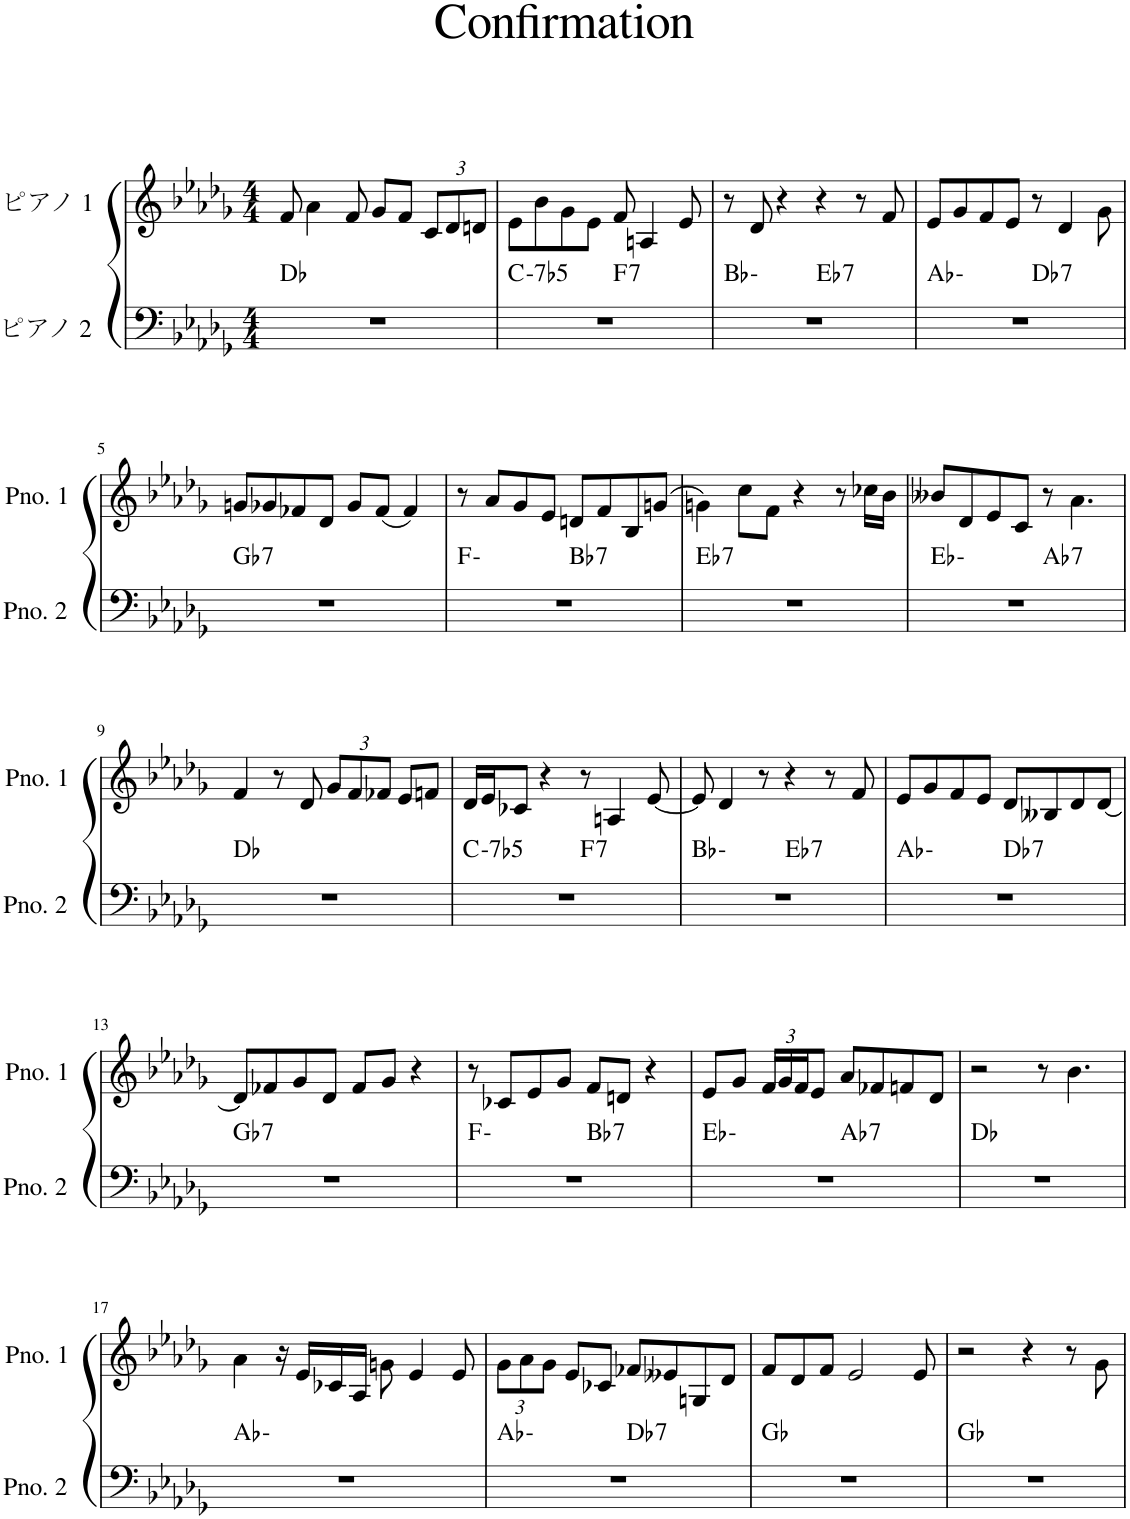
**kern	**harte	**kern
*part2	*part2	*part1
*staff2	*	*staff1
*I"ピアノ 2	*	*I"ピアノ 1
*clefF4	*	*clefG2
*k[b-e-a-d-g-]	*	*k[b-e-a-d-g-]
*M4/4	*	*M4/4
=1	=1	=1
1r	Db:maj	8f/
.	.	4a-\
.	.	8f/
.	.	8g-/L
.	.	8f/J
*	*	*Xbrackettup
.	.	12c/L
.	.	12d-/
.	.	12dn/J
=2	=2	=2
!	!LO:H:kt=-7b5	!
*^	*	*
1r	2ryy	C:hdim7	8e-\L
.	.	.	8b-\
.	.	.	8g-\
.	.	.	8e-\J
!	!	!LO:H:kt=7	!
.	2ryy	F:7	8f/
.	.	.	4An/
.	.	.	8e-/
=3	=3	=3	=3
1r	2ryy	Bb:min	8r
.	.	.	8d-/
.	.	.	4r
!	!	!LO:H:kt=7	!
.	2ryy	Eb:7	4r
.	.	.	8r
.	.	.	8f/
=4	=4	=4	=4
1r	2ryy	Ab:min	8e-/L
.	.	.	8g-/
.	.	.	8f/
.	.	.	8e-/J
!	!	!LO:H:kt=7	!
.	2ryy	Db:7	8r
.	.	.	4d-/
.	.	.	8g-\
!!LO:LB:g=z
=5	=5	=5	=5
!	!	!LO:H:kt=7	!
*v	*v	*	*
1r	Gb:7	8gn/L
.	.	8g-X/
.	.	8f-X/
.	.	8d-/J
.	.	8g-/L
.	.	(8f-/J
.	.	4f-/)
=6	=6	=6
*^	*	*
1r	2ryy	F:min	8r
.	.	.	8a-/L
.	.	.	8g-/
.	.	.	8e-/J
!	!	!LO:H:kt=7	!
.	2ryy	Bb:7	8dn/L
.	.	.	8f/
.	.	.	8B-/
.	.	.	(8gn/J
=7	=7	=7	=7
!	!	!LO:H:kt=7	!
*v	*v	*	*
1r	Eb:7	4gn\)
.	.	8cc\L
.	.	8f\J
.	.	4r
.	.	8r
.	.	16cc-X\LL
.	.	16b-\JJ
=8	=8	=8
*^	*	*
1r	2ryy	Eb:min	8b--X/L
.	.	.	8d-/
.	.	.	8e-/
.	.	.	8c/J
!	!	!LO:H:kt=7	!
.	2ryy	Ab:7	8r
.	.	.	4.a-\
*v	*v	*	*
!!LO:LB:g=z
=9	=9	=9
1r	Db:maj	4f/
.	.	8r
.	.	8d-/
.	.	12g-/L
.	.	12f/
.	.	12f-X/J
.	.	8e-/L
.	.	8fn/J
=10	=10	=10
!	!LO:H:kt=-7b5	!
*^	*	*
1r	2ryy	C:hdim7	16d-/LL
.	.	.	16e-/J
.	.	.	8c-X/J
.	.	.	4r
!	!	!LO:H:kt=7	!
.	2ryy	F:7	8r
.	.	.	4An/
.	.	.	[8e-/
=11	=11	=11	=11
1r	2ryy	Bb:min	8e-/]
.	.	.	4d-/
.	.	.	8r
!	!	!LO:H:kt=7	!
.	2ryy	Eb:7	4r
.	.	.	8r
.	.	.	8f/
=12	=12	=12	=12
1r	2ryy	Ab:min	8e-/L
.	.	.	8g-/
.	.	.	8f/
.	.	.	8e-/J
!	!	!LO:H:kt=7	!
.	2ryy	Db:7	8d-/L
.	.	.	8B--X/
.	.	.	8d-/
.	.	.	[8d-/J
!!LO:LB:g=z
=13	=13	=13	=13
!	!	!LO:H:kt=7	!
*v	*v	*	*
1r	Gb:7	8d-/L]
.	.	8f-X/
.	.	8g-/
.	.	8d-/J
.	.	8f-/L
.	.	8g-/J
.	.	4r
=14	=14	=14
*^	*	*
1r	2ryy	F:min	8r
.	.	.	8c-X/L
.	.	.	8e-/
.	.	.	8g-/J
!	!	!LO:H:kt=7	!
.	2ryy	Bb:7	8f/L
.	.	.	8dn/J
.	.	.	4r
=15	=15	=15	=15
1r	2ryy	Eb:min	8e-/L
.	.	.	8g-/J
.	.	.	24f/LL
.	.	.	24g-/
.	.	.	24f/J
.	.	.	8e-/J
!	!	!LO:H:kt=7	!
.	2ryy	Ab:7	8a-/L
.	.	.	8f-X/
.	.	.	8fn/
.	.	.	8d-/J
*v	*v	*	*
=16	=16	=16
1r	Db:maj	2r
.	.	8r
.	.	4.b-\
!!LO:LB:g=z
=17	=17	=17
1r	Ab:min	4a-\
.	.	16r
.	.	16e-/LL
.	.	16c-X/
.	.	16A-/JJ
.	.	8gn\
.	.	4e-/
.	.	8e-/
=18	=18	=18
*^	*	*
1r	2ryy	Ab:min	12g-\L
.	.	.	12a-\
.	.	.	12g-\J
.	.	.	8e-/L
.	.	.	8c-X/J
!	!	!LO:H:kt=7	!
.	2ryy	Db:7	8f-X/L
.	.	.	8e--X/
.	.	.	8Gn/
.	.	.	8d-/J
*v	*v	*	*
=19	=19	=19
1r	Gb:maj	8f/L
.	.	8d-/
.	.	8f/J
.	.	2e-/
.	.	8e-/
=20	=20	=20
1r	Gb:maj	2r
.	.	4r
.	.	8r
.	.	8g-\
=	=	=
*-	*-	*-
